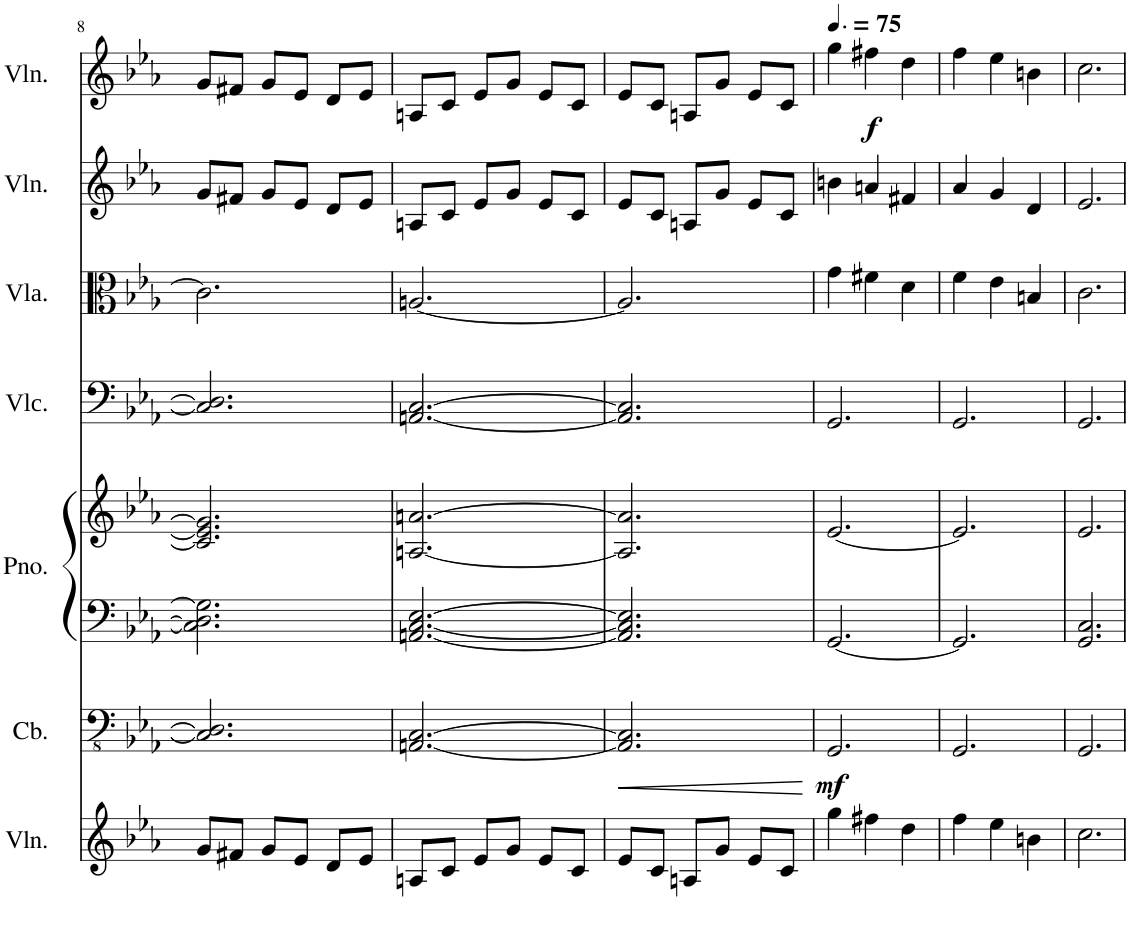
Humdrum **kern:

**kern	**kern	**dynam	**kern	**kern	**kern	**kern	**kern	**kern	**dynam
*part7	*part6	*part6	*part5	*part5	*part4	*part3	*part2	*part1	*part1
*staff8	*staff7	*staff7	*staff6	*staff5	*staff4	*staff3	*staff2	*staff1	*staff1
*I"Violin	*I"Contrabass	*	*I"Piano	*	*I"Violoncello	*I"Viola	*I"Violin	*I"Violin	*
*I'Vln.	*I'Cb.	*	*I'Pno.	*	*I'Vlc.	*I'Vla.	*I'Vln.	*I'Vln.	*
!!LO:PB:g=z
*clefG2	*clefFv4	*	*clefF4	*clefG2	*clefF4	*clefC3	*clefG2	*clefG2	*
*k[b-e-a-]	*k[b-e-a-]	*	*k[b-e-a-]	*k[b-e-a-]	*k[b-e-a-]	*k[b-e-a-]	*k[b-e-a-]	*k[b-e-a-]	*
*M3/4	*M3/4	*	*M3/4	*M3/4	*M3/4	*M3/4	*M3/4	*M3/4	*
=8	=8	=8	=8	=8	=8	=8	=8	=8	=8
8g/L	2.CC/] 2.DD#/]	.	2.C\] 2.D#\] 2.G\]	2.c/] 2.e-/] 2.g/]	2.C/] 2.D#/]	2.c\]	8g/L	8g/L	.
8f#X/J	.	.	.	.	.	.	8f#X/J	8f#X/J	.
8g/L	.	.	.	.	.	.	8g/L	8g/L	.
8e-/J	.	.	.	.	.	.	8e-/J	8e-/J	.
8d/L	.	.	.	.	.	.	8d/L	8d/L	.
8e-/J	.	.	.	.	.	.	8e-/J	8e-/J	.
=9	=9	=9	=9	=9	=9	=9	=9	=9	=9
8An/L	[2.AAAn/ [2.CC/	.	[2.AAn/ [2.C/ [2.E-/	[2.An/ [2.an/	[2.AAn/ [2.C/	[2.An/	8An/L	8An/L	.
8c/J	.	.	.	.	.	.	8c/J	8c/J	.
8e-/L	.	.	.	.	.	.	8e-/L	8e-/L	.
8g/J	.	.	.	.	.	.	8g/J	8g/J	.
8e-/L	.	.	.	.	.	.	8e-/L	8e-/L	.
8c/J	.	.	.	.	.	.	8c/J	8c/J	.
=10	=10	=10	=10	=10	=10	=10	=10	=10	=10
!	!	!LO:HP:b	!	!	!	!	!	!	!
8e-/L	2.AAA/] 2.CC/]	<	2.AA/] 2.C/] 2.E-/]	2.A/] 2.a/]	2.AA/] 2.C/]	2.A/]	8e-/L	8e-/L	.
8c/J	.	.	.	.	.	.	8c/J	8c/J	.
8An/L	.	.	.	.	.	.	8An/L	8An/L	.
8g/J	.	.	.	.	.	.	8g/J	8g/J	.
8e-/L	.	.	.	.	.	.	8e-/L	8e-/L	.
8c/J	.	.	.	.	.	.	8c/J	8c/J	.
.	.	[	.	.	.	.	.	.	.
=11	=11	=11	=11	=11	=11	=11	=11	=11	=11
*	*	*	*	*	*	*	*	*MM113	*
!	!	!LO:DY:b	!	!	!	!	!	!	!
4gg\	2.GGG/	mf	[2.GG/	[2.e-/	2.GG/	4g\	4bn\	4gg\	.
!	!	!	!	!	!	!	!	!	!LO:DY:b
4ff#X\	.	.	.	.	.	4f#X\	4an/	4ff#X\	f
4dd\	.	.	.	.	.	4d\	4f#X/	4dd\	.
=12	=12	=12	=12	=12	=12	=12	=12	=12	=12
4ff\	2.GGG/	.	2.GG/]	2.e-/]	2.GG/	4f\	4a-/	4ff\	.
4ee-\	.	.	.	.	.	4e-\	4g/	4ee-\	.
4bn\	.	.	.	.	.	4Bn/	4d/	4bn\	.
=13	=13	=13	=13	=13	=13	=13	=13	=13	=13
2.cc\	2.GGG/	.	2.GG/ 2.C/	2.e-/	2.GG/	2.c\	2.e-/	2.cc\	.
=	=	=	=	=	=	=	=	=	=
*-	*-	*-	*-	*-	*-	*-	*-	*-	*-
